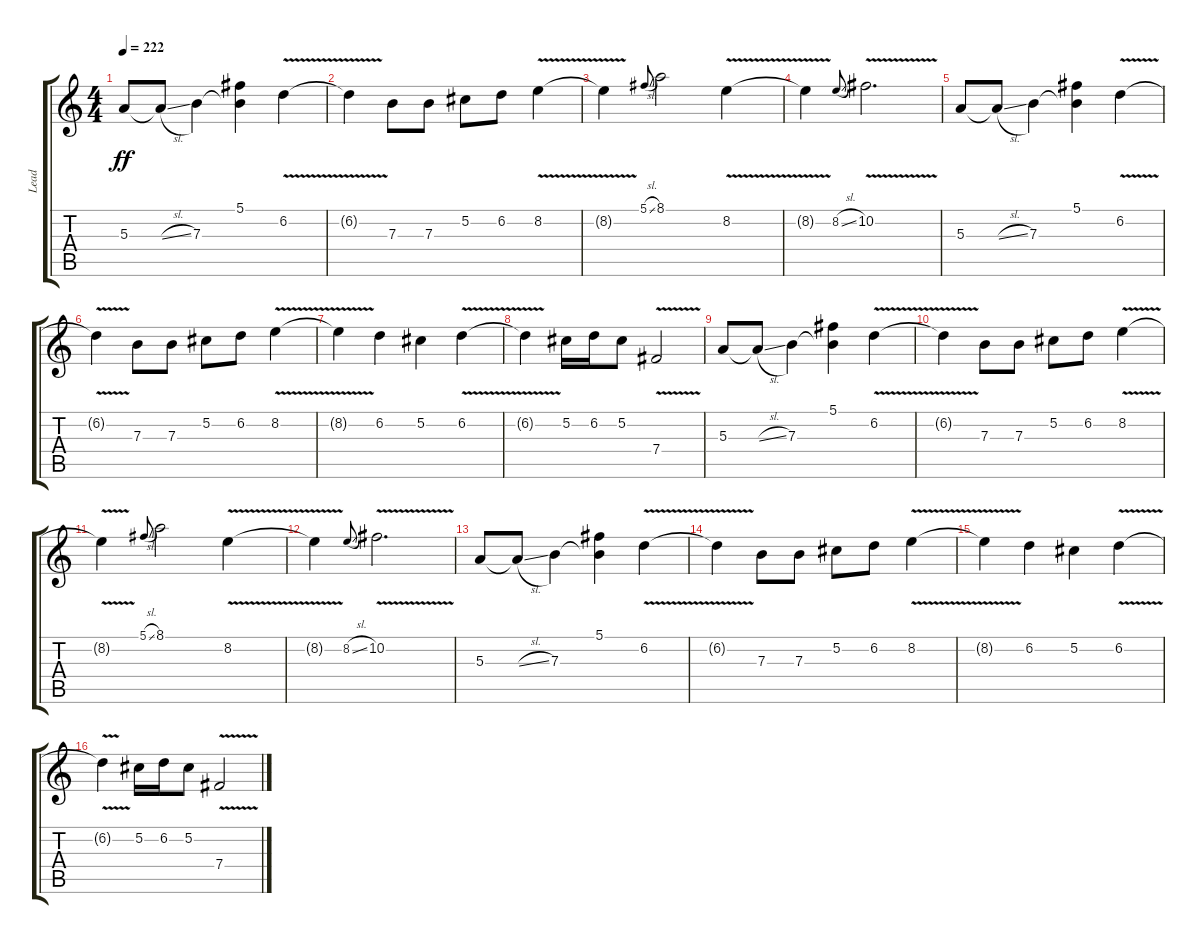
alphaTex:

\track ("Lead" "Lead") {instrument distortionguitar}
\staff {score tabs}
\tuning (Db4 Ab3 E3 B2 Gb2 B1) {hide}
\ts (4 4)
\tempo 222
\clef g2
\ks c
5.3.8{dy ff} 5.3{sl t}.8 7.3.4 (5.1 7.3{t}).4 6.2{v}.4 |
6.2{t}.4 7.3.8 7.3.8 5.2.8 6.2.8 8.2{v}.4 |
8.2{t}.4 5.1{sl}.8{gr onbeat} 8.1.2 8.2{v}.4 |
8.2{t}.4 8.2{sl}.8{gr onbeat} 10.2{v}.2{d} |
5.3.8 5.3{sl t}.8 7.3.4 (5.1 7.3{t}).4 6.2{v}.4 |
6.2{t}.4 7.3.8 7.3.8 5.2.8 6.2.8 8.2{v}.4 |
8.2{t}.4 6.2.4 5.2.4 6.2{v}.4 |
6.2{t}.4 5.2.16 6.2.16 5.2.8 7.4{v}.2 |
5.3.8 5.3{sl t}.8 7.3.4 (5.1 7.3{t}).4 6.2{v}.4 |
6.2{t}.4 7.3.8 7.3.8 5.2.8 6.2.8 8.2{v}.4 |
8.2{t}.4 5.1{sl}.8{gr onbeat} 8.1.2 8.2{v}.4 |
8.2{t}.4 8.2{sl}.8{gr onbeat} 10.2{v}.2{d} |
5.3.8{volume 16 instrument distortionguitar} 5.3{sl t}.8 7.3.4 (5.1 7.3{t}).4 6.2{v}.4 |
6.2{t}.4 7.3.8 7.3.8 5.2.8 6.2.8 8.2{v}.4 |
8.2{t}.4 6.2.4 5.2.4 6.2{v}.4 |
6.2{t}.4 5.2.16 6.2.16 5.2.8 7.4{v}.2
